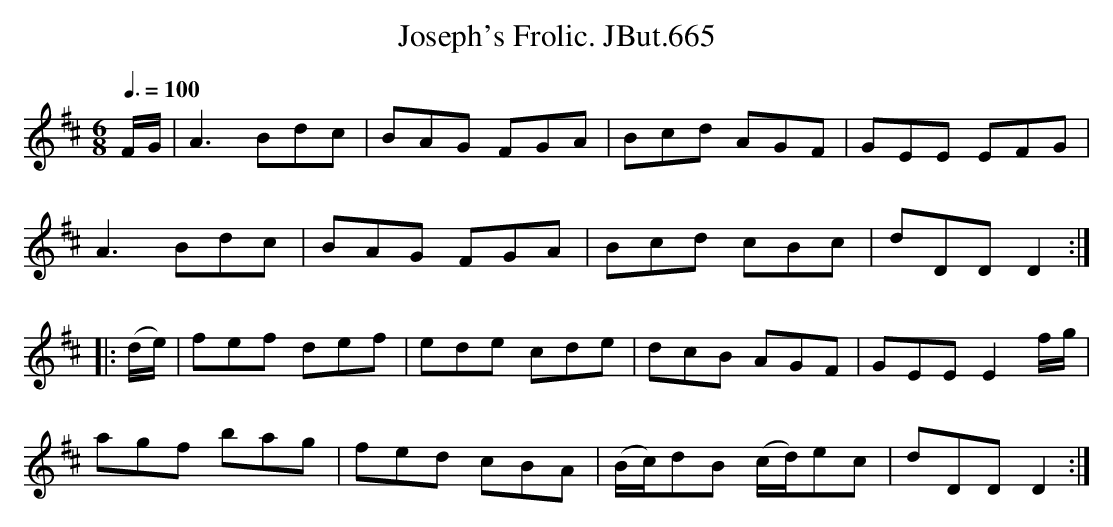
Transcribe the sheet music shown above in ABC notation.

X:1
T:Joseph's Frolic. JBut.665
M:6/8
L:1/8
Q:3/8=100
K:D
F/G/|A3Bdc|BAG FGA|Bcd AGF|GEE EFG|
A3 Bdc|BAG FGA|Bcd cBc|dDDD2:|
|:(d/e/)|fef def|ede cde|dcB AGF|GEE E2f/g/|
agf bag|fed cBA|(B/c/)dB (c/d/)ec|dDD D2:|
